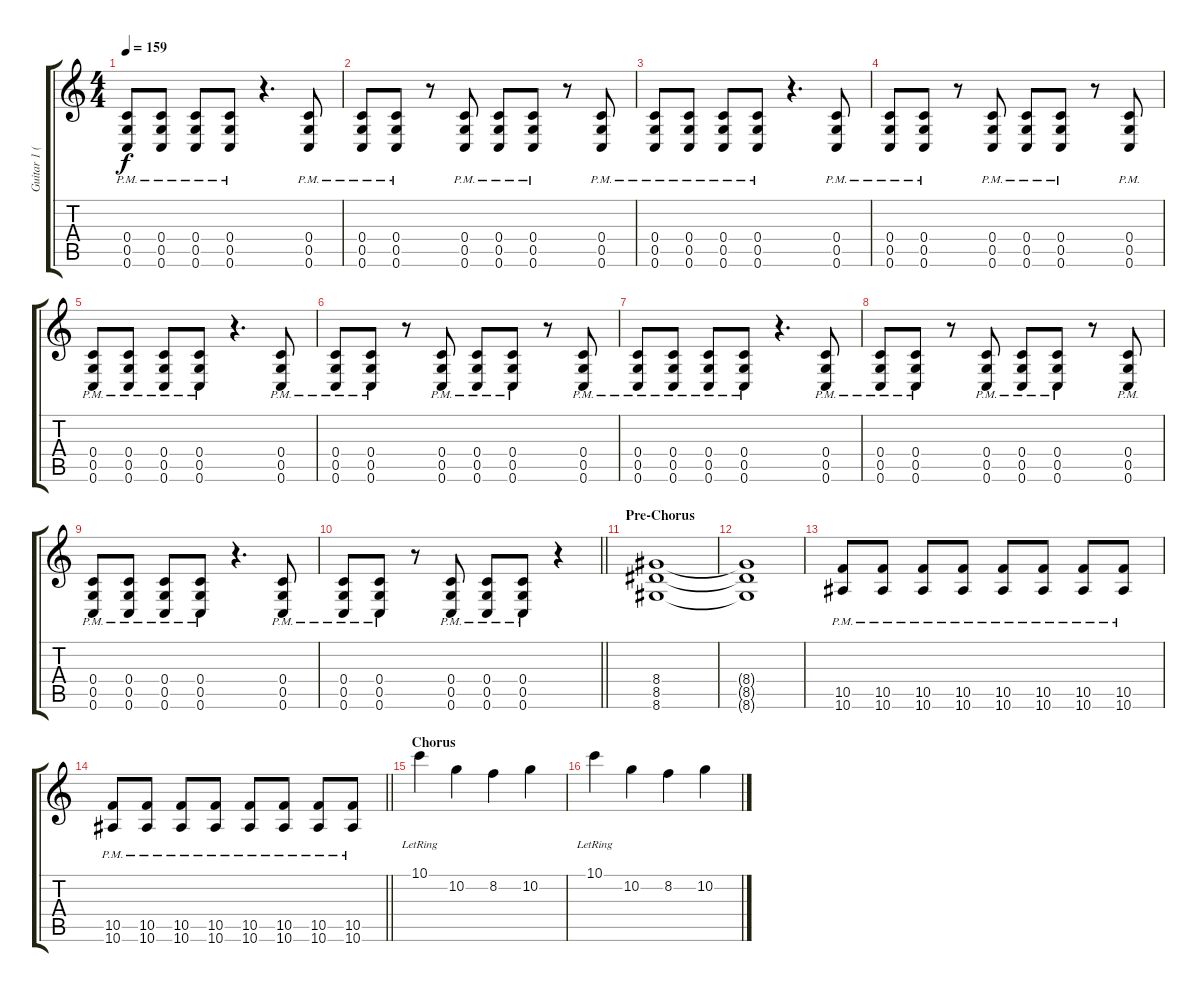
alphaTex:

\track ("Guitar 1 (Dan Jacobs)" "Guitar 1 (") {instrument distortionguitar}
\staff {score tabs}
\tuning (D4 A3 F3 C3 G2 C2) {hide}
\ts (4 4)
\tempo 159
\clef g2
\ks c
(0.4{pm} 0.5{pm} 0.6{pm}).8{dy f} (0.4{pm} 0.5{pm} 0.6{pm}).8 (0.4{pm} 0.5{pm} 0.6{pm}).8 (0.4{pm} 0.5{pm} 0.6{pm}).8 r.4{d} (0.4{pm} 0.5{pm} 0.6{pm}).8 |
(0.4{pm} 0.5{pm} 0.6{pm}).8 (0.4{pm} 0.5{pm} 0.6{pm}).8 r.8 (0.4{pm} 0.5{pm} 0.6{pm}).8 (0.4{pm} 0.5{pm} 0.6{pm}).8 (0.4{pm} 0.5{pm} 0.6{pm}).8 r.8 (0.4{pm} 0.5{pm} 0.6{pm}).8 |
(0.4{pm} 0.5{pm} 0.6{pm}).8 (0.4{pm} 0.5{pm} 0.6{pm}).8 (0.4{pm} 0.5{pm} 0.6{pm}).8 (0.4{pm} 0.5{pm} 0.6{pm}).8 r.4{d} (0.4{pm} 0.5{pm} 0.6{pm}).8 |
(0.4{pm} 0.5{pm} 0.6{pm}).8 (0.4{pm} 0.5{pm} 0.6{pm}).8 r.8 (0.4{pm} 0.5{pm} 0.6{pm}).8 (0.4{pm} 0.5{pm} 0.6{pm}).8 (0.4{pm} 0.5{pm} 0.6{pm}).8 r.8 (0.4{pm} 0.5{pm} 0.6{pm}).8 |
(0.4{pm} 0.5{pm} 0.6{pm}).8 (0.4{pm} 0.5{pm} 0.6{pm}).8 (0.4{pm} 0.5{pm} 0.6{pm}).8 (0.4{pm} 0.5{pm} 0.6{pm}).8 r.4{d} (0.4{pm} 0.5{pm} 0.6{pm}).8 |
(0.4{pm} 0.5{pm} 0.6{pm}).8 (0.4{pm} 0.5{pm} 0.6{pm}).8 r.8 (0.4{pm} 0.5{pm} 0.6{pm}).8 (0.4{pm} 0.5{pm} 0.6{pm}).8 (0.4{pm} 0.5{pm} 0.6{pm}).8 r.8 (0.4{pm} 0.5{pm} 0.6{pm}).8 |
(0.4{pm} 0.5{pm} 0.6{pm}).8 (0.4{pm} 0.5{pm} 0.6{pm}).8 (0.4{pm} 0.5{pm} 0.6{pm}).8 (0.4{pm} 0.5{pm} 0.6{pm}).8 r.4{d} (0.4{pm} 0.5{pm} 0.6{pm}).8 |
(0.4{pm} 0.5{pm} 0.6{pm}).8 (0.4{pm} 0.5{pm} 0.6{pm}).8 r.8 (0.4{pm} 0.5{pm} 0.6{pm}).8 (0.4{pm} 0.5{pm} 0.6{pm}).8 (0.4{pm} 0.5{pm} 0.6{pm}).8 r.8 (0.4{pm} 0.5{pm} 0.6{pm}).8 |
(0.4{pm} 0.5{pm} 0.6{pm}).8 (0.4{pm} 0.5{pm} 0.6{pm}).8 (0.4{pm} 0.5{pm} 0.6{pm}).8 (0.4{pm} 0.5{pm} 0.6{pm}).8 r.4{d} (0.4{pm} 0.5{pm} 0.6{pm}).8 |
\barLineRight lightlight
(0.4{pm} 0.5{pm} 0.6{pm}).8 (0.4{pm} 0.5{pm} 0.6{pm}).8 r.8 (0.4{pm} 0.5{pm} 0.6{pm}).8 (0.4{pm} 0.5{pm} 0.6{pm}).8 (0.4{pm} 0.5{pm} 0.6{pm}).8 r.4 |
\section ("" "Pre-Chorus")
(8.4 8.5 8.6).1 |
(8.4{t} 8.5{t} 8.6{t}).1 |
(10.5{pm} 10.6{pm}).8 (10.5{pm} 10.6{pm}).8 (10.5{pm} 10.6{pm}).8 (10.5{pm} 10.6{pm}).8 (10.5{pm} 10.6{pm}).8 (10.5{pm} 10.6{pm}).8 (10.5{pm} 10.6{pm}).8 (10.5{pm} 10.6{pm}).8 |
\barLineRight lightlight
(10.5{pm} 10.6{pm}).8 (10.5{pm} 10.6{pm}).8 (10.5{pm} 10.6{pm}).8 (10.5{pm} 10.6{pm}).8 (10.5{pm} 10.6{pm}).8 (10.5{pm} 10.6{pm}).8 (10.5{pm} 10.6{pm}).8 (10.5{pm} 10.6{pm}).8 |
\section ("" "Chorus")
10.1{lr}.4{volume 6} 10.2.4 8.2.4 10.2.4 |
10.1{lr}.4 10.2.4 8.2.4 10.2.4
